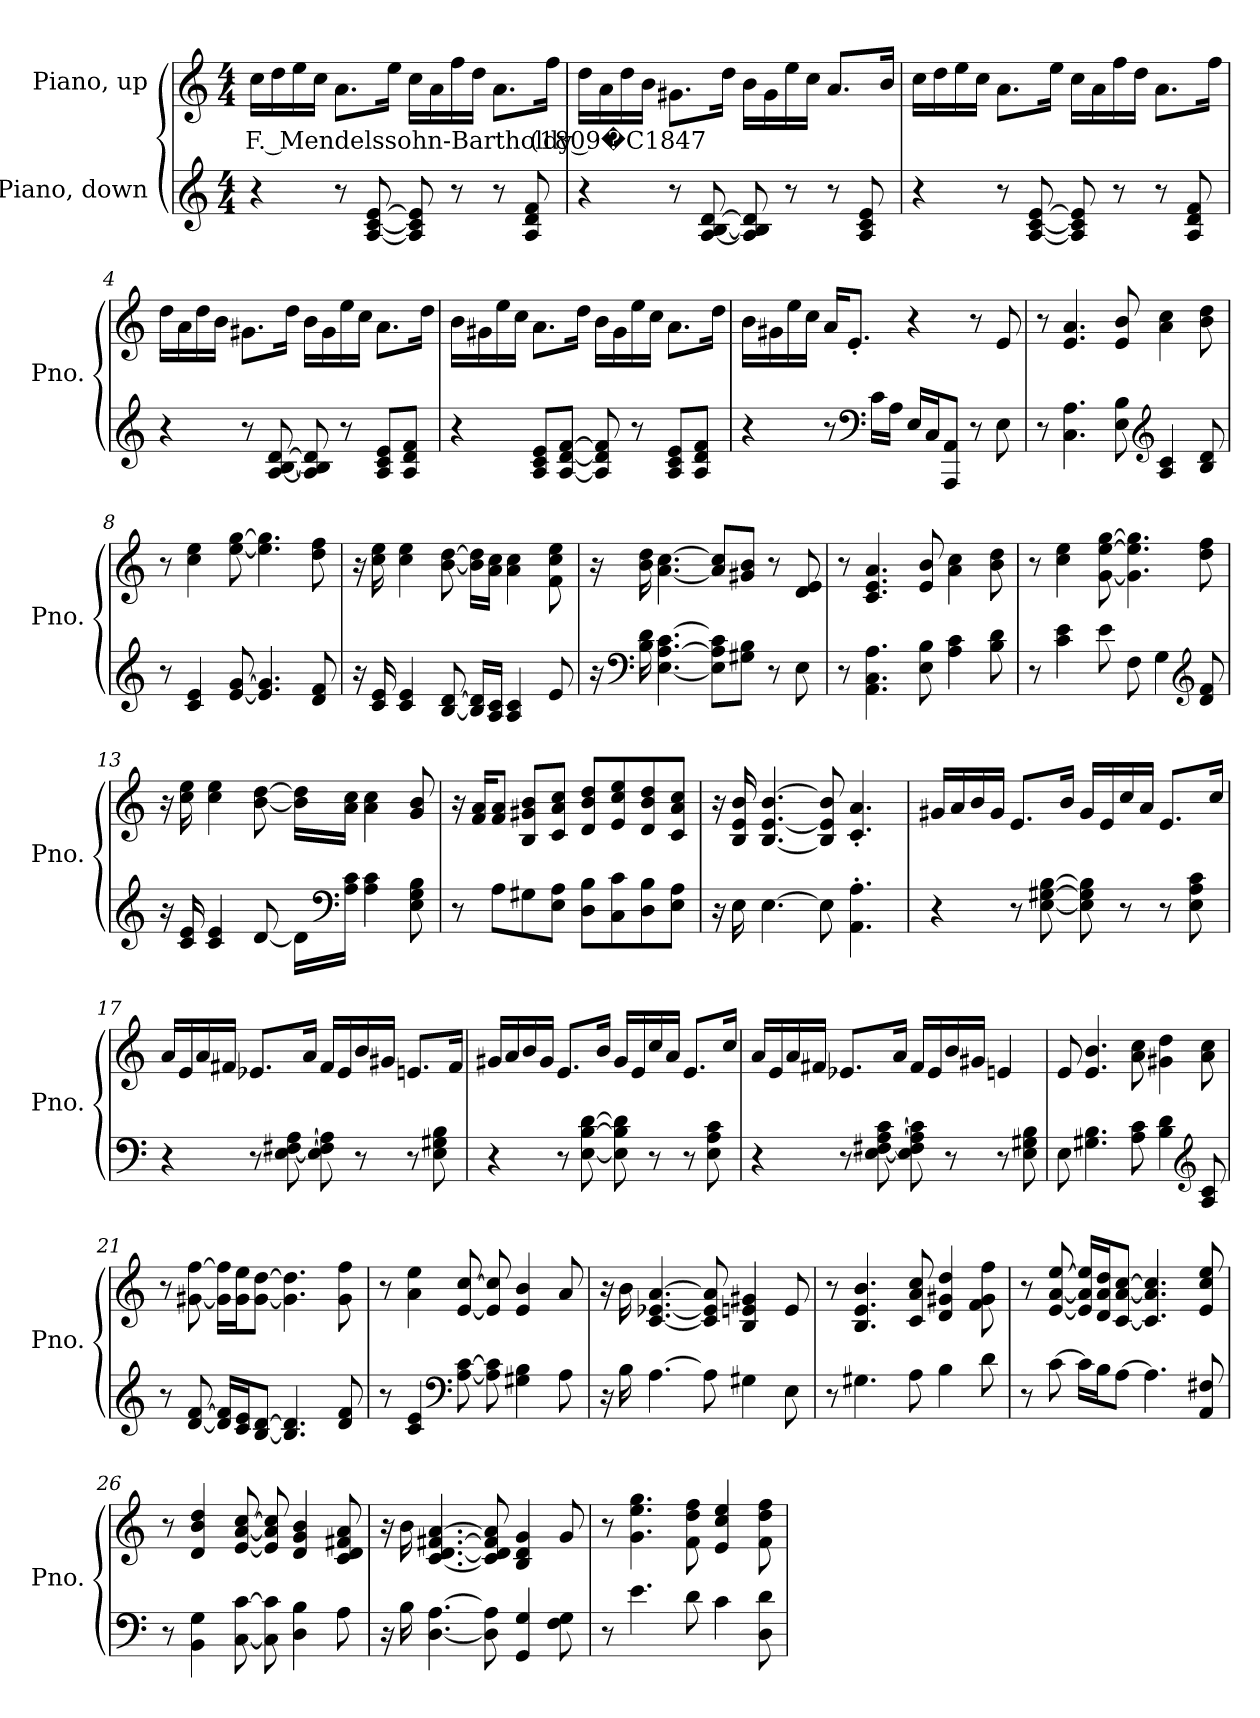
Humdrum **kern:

**kern	**kern	**text
*part2	*part1	*part1
*staff2	*staff1	*staff1
*I"Piano, down	*I"Piano, up	*
*I'Pno.	*I'Pno.	*
*clefG2	*clefG2	*
*k[]	*k[]	*
*M4/4	*M4/4	*
*MM128	*MM128	*
=1	=1	=1
!	!	!LO:LY:b
4r	16cc\LL	F. Mendelssohn-Bartholdy (1809�C1847
.	16dd\	.
.	16ee\	.
.	16cc\JJ	.
8r	8.a\L	.
[8A/ [8c/ [8e/	.	.
.	16ee\Jk	.
8A/] 8c/] 8e/]	16cc\LL	.
.	16a\	.
8r	16ff\	.
.	16dd\JJ	.
8r	8.a\L	.
8A/ 8d/ 8f/	.	.
.	16ff\Jk	.
!!LO:LB:g=z
=2	=2	=2
4r	16dd\LL	.
.	16a\	.
.	16dd\	.
.	16b\JJ	.
8r	8.g#X\L	.
[8A/ [8B/ [8d/	.	.
.	16dd\Jk	.
8A/] 8B/] 8d/]	16b\LL	.
.	16g#\	.
8r	16ee\	.
.	16cc\JJ	.
8r	8.a/L	.
8A/ 8c/ 8e/	.	.
.	16b/Jk	.
=3	=3	=3
4r	16cc\LL	.
.	16dd\	.
.	16ee\	.
.	16cc\JJ	.
8r	8.a\L	.
[8A/ [8c/ [8e/	.	.
.	16ee\Jk	.
8A/] 8c/] 8e/]	16cc\LL	.
.	16a\	.
8r	16ff\	.
.	16dd\JJ	.
8r	8.a\L	.
8A/ 8d/ 8f/	.	.
.	16ff\Jk	.
=4	=4	=4
4r	16dd\LL	.
.	16a\	.
.	16dd\	.
.	16b\JJ	.
8r	8.g#X\L	.
[8A/ [8B/ [8d/	.	.
.	16dd\Jk	.
8A/] 8B/] 8d/]	16b\LL	.
.	16g#\	.
8r	16ee\	.
.	16cc\JJ	.
8A/ 8c/ 8e/L	8.a\L	.
8A/ 8d/ 8f/J	.	.
.	16dd\Jk	.
!!LO:LB:g=z
=5	=5	=5
4r	16b\LL	.
.	16g#X\	.
.	16ee\	.
.	16cc\JJ	.
8A/ 8c/ 8e/L	8.a\L	.
[8A/ [8d/ [8f/J	.	.
.	16dd\Jk	.
8A/] 8d/] 8f/]	16b\LL	.
.	16g#\	.
8r	16ee\	.
.	16cc\JJ	.
8A/ 8c/ 8e/L	8.a\L	.
8A/ 8d/ 8f/J	.	.
.	16dd\Jk	.
=6	=6	=6
4r	16b\LL	.
.	16g#X\	.
.	16ee\	.
.	16cc\JJ	.
8r	16a/KL	.
.	8.e'/J	.
*clefF4	*	*
16c\LL	.	.
16A\JJ	.	.
16E/LL	4r	.
16C/J	.	.
8AAA/ 8AA/J	.	.
8r	8r	.
8E\	8e/	.
=7	=7	=7
8r	8r	.
4.C\ 4.A\	4.e/ 4.a/	.
8E\ 8B\	8e/ 8b/	.
*clefG2	*	*
4A/ 4c/	4a\ 4cc\	.
8B/ 8d/	8b\ 8dd\	.
!!LO:LB:g=z
=8	=8	=8
8r	8r	.
4c/ 4e/	4cc\ 4ee\	.
[8e/ [8g/	[8ee\ [8gg\	.
4.e/] 4.g/]	4.ee\] 4.gg\]	.
8d/ 8f/	8dd\ 8ff\	.
=9	=9	=9
16r	16r	.
16c/ 16e/	16cc\ 16ee\	.
4c/ 4e/	4cc\ 4ee\	.
[8B/ [8d/	[8b\ [8dd\	.
16B/] 16d/]LL	16b\] 16dd\]LL	.
16A/ 16c/JJ	16a\ 16cc\JJ	.
4A/ 4c/	4a\ 4cc\	.
8e/	8f\ 8cc\ 8ee\	.
=10	=10	=10
16r	16r	.
*clefF4	*	*
16B\ 16d\	16b\ 16dd\	.
[4.E\ [4.A\ [4.c\	[4.a\ [4.cc\	.
8E\] 8A\] 8c\]L	8a/] 8cc/]L	.
8G#X\ 8B\J	8g#X/ 8b/J	.
8r	8r	.
8E\	8d/ 8e/	.
=11	=11	=11
8r	8r	.
4.AA\ 4.C\ 4.A\	4.c/ 4.e/ 4.a/	.
8E\ 8B\	8e/ 8b/	.
4A\ 4c\	4a\ 4cc\	.
8B\ 8d\	8b\ 8dd\	.
!!LO:LB:g=z
=12	=12	=12
8r	8r	.
4c\ 4e\	4cc\ 4ee\	.
8e\	[8g\ [8ee\ [8gg\	.
8F\	4.g\] 4.ee\] 4.gg\]	.
4G\	.	.
*clefG2	*	*
8d/ 8f/	8dd\ 8ff\	.
=13	=13	=13
16r	16r	.
16c/ 16e/	16cc\ 16ee\	.
4c/ 4e/	4cc\ 4ee\	.
[8d/	[8b\ [8dd\	.
16d\LL]	16b\] 16dd\]LL	.
*clefF4	*	*
16A\ 16c\JJ	16a\ 16cc\JJ	.
4A\ 4c\	4a\ 4cc\	.
8E\ 8G\ 8B\	8g/ 8b/	.
=14	=14	=14
8r	16r	.
.	16f/ 16a/KL	.
8A\L	8f/ 8a/J	.
8G#X\	8B/ 8g#X/ 8b/L	.
8E\ 8A\J	8c/ 8a/ 8cc/J	.
8D\ 8B\L	8d/ 8b/ 8dd/L	.
8C\ 8c\	8e/ 8cc/ 8ee/	.
8D\ 8B\	8d/ 8b/ 8dd/	.
8E\ 8A\J	8c/ 8a/ 8cc/J	.
=15	=15	=15
16r	16r	.
16E\	16B/ 16e/ 16b/	.
[4.E\	[4.B/ [4.e/ [4.b/	.
8E\]	8B/] 8e/] 8b/]	.
4.AA\' 4.A\'	4.c/' 4.a/'	.
!!LO:LB:g=z
=16	=16	=16
4r	16g#X/LL	.
.	16a/	.
.	16b/	.
.	16g#/JJ	.
8r	8.e/L	.
[8E\ [8G#X\ [8B\	.	.
.	16b/Jk	.
8E\] 8G#\] 8B\]	16g#/LL	.
.	16e/	.
8r	16cc/	.
.	16a/JJ	.
8r	8.e/L	.
8E\ 8A\ 8c\	.	.
.	16cc/Jk	.
=17	=17	=17
4r	16a/LL	.
.	16e/	.
.	16a/	.
.	16f#X/JJ	.
8r	8.e-X/L	.
[8E\ [8F#X\ [8A\	.	.
.	16a/Jk	.
8E\] 8F#\] 8A\]	16f#/LL	.
.	16e-/	.
8r	16b/	.
.	16g#X/JJ	.
8r	8.en/L	.
8E\ 8G#X\ 8B\	.	.
.	16f#/Jk	.
!!LO:PB:g=z
=18	=18	=18
4r	16g#X/LL	.
.	16a/	.
.	16b/	.
.	16g#/JJ	.
8r	8.e/L	.
[8E\ [8B\ [8d\	.	.
.	16b/Jk	.
8E\] 8B\] 8d\]	16g#/LL	.
.	16e/	.
8r	16cc/	.
.	16a/JJ	.
8r	8.e/L	.
8E\ 8A\ 8c\	.	.
.	16cc/Jk	.
=19	=19	=19
4r	16a/LL	.
.	16e/	.
.	16a/	.
.	16f#X/JJ	.
8r	8.e-X/L	.
[8E\ [8F#X\ [8A\ [8c\	.	.
.	16a/Jk	.
8E\] 8F#\] 8A\] 8c\]	16f#/LL	.
.	16e-/	.
8r	16b/	.
.	16g#X/JJ	.
8r	4en/	.
8E\ 8G#X\ 8B\	.	.
=20	=20	=20
8E\	8e/	.
4.G#X\ 4.B\	4.e/ 4.b/	.
8A\ 8c\	8a\ 8cc\	.
4B\ 4d\	4g#X\ 4dd\	.
*clefG2	*	*
8A/ 8c/	8a\ 8cc\	.
!!LO:LB:g=z
=21	=21	=21
8r	8r	.
[8d/ [8f/	[8g#X\ [8ff\	.
16d/] 16f/]LL	16g#\] 16ff\]LL	.
16c/ 16e/J	16g#\ 16ee\J	.
[8B/ [8d/J	[8g#\ [8dd\J	.
4.B/] 4.d/]	4.g#\] 4.dd\]	.
8d/ 8f/	8g#\ 8ff\	.
=22	=22	=22
8r	8r	.
4c/ 4e/	4a\ 4ee\	.
*clefF4	*	*
[8A\ [8c\	[8e/ [8cc/	.
8A\] 8c\]	8e/] 8cc/]	.
4G#X\ 4B\	4e/ 4b/	.
8A\	8a/	.
=23	=23	=23
16r	16r	.
16B\	16b\	.
[4.A\	[4.c/ [4.e-X/ [4.a/	.
8A\]	8c/] 8e-/] 8a/]	.
4G#X\	4B/ 4en/ 4g#X/	.
8E\	8e/	.
=24	=24	=24
8r	8r	.
4.G#X\	4.B/ 4.e/ 4.b/	.
8A\	8c/ 8a/ 8cc/	.
4B\	4d/ 4g#X/ 4dd/	.
8d\	8f\ 8g#\ 8ff\	.
!!LO:LB:g=z
=25	=25	=25
8r	8r	.
[8c\	[8e/ [8a/ [8ee/	.
16c\LL]	16e/] 16a/] 16ee/]LL	.
16B\J	16d/ 16a/ 16dd/J	.
[8A\J	[8c/ [8a/ [8cc/J	.
4.A\]	4.c/] 4.a/] 4.cc/]	.
8AA/ 8F#X/	8e/ 8cc/ 8ee/	.
=26	=26	=26
8r	8r	.
4BB\ 4G\	4d/ 4b/ 4dd/	.
[8C\ [8c\	[8e/ [8a/ [8cc/	.
8C\] 8c\]	8e/] 8a/] 8cc/]	.
4D\ 4B\	4d/ 4g/ 4b/	.
8A\	8c/ 8d/ 8f#X/ 8a/	.
=27	=27	=27
16r	16r	.
16B\	16b\	.
[4.D\ [4.A\	[4.c/ [4.d/ [4.f#X/ [4.a/	.
8D\] 8A\]	8c/] 8d/] 8f#/] 8a/]	.
4GG/ 4G/	4B/ 4d/ 4g/	.
8F\ 8G\	8g/	.
=28	=28	=28
8r	8r	.
4.e\	4.g\ 4.ee\ 4.gg\	.
8d\	8f\ 8dd\ 8ff\	.
4c\	4e/ 4cc/ 4ee/	.
8D\ 8d\	8f\ 8dd\ 8ff\	.
=	=	=
*-	*-	*-
